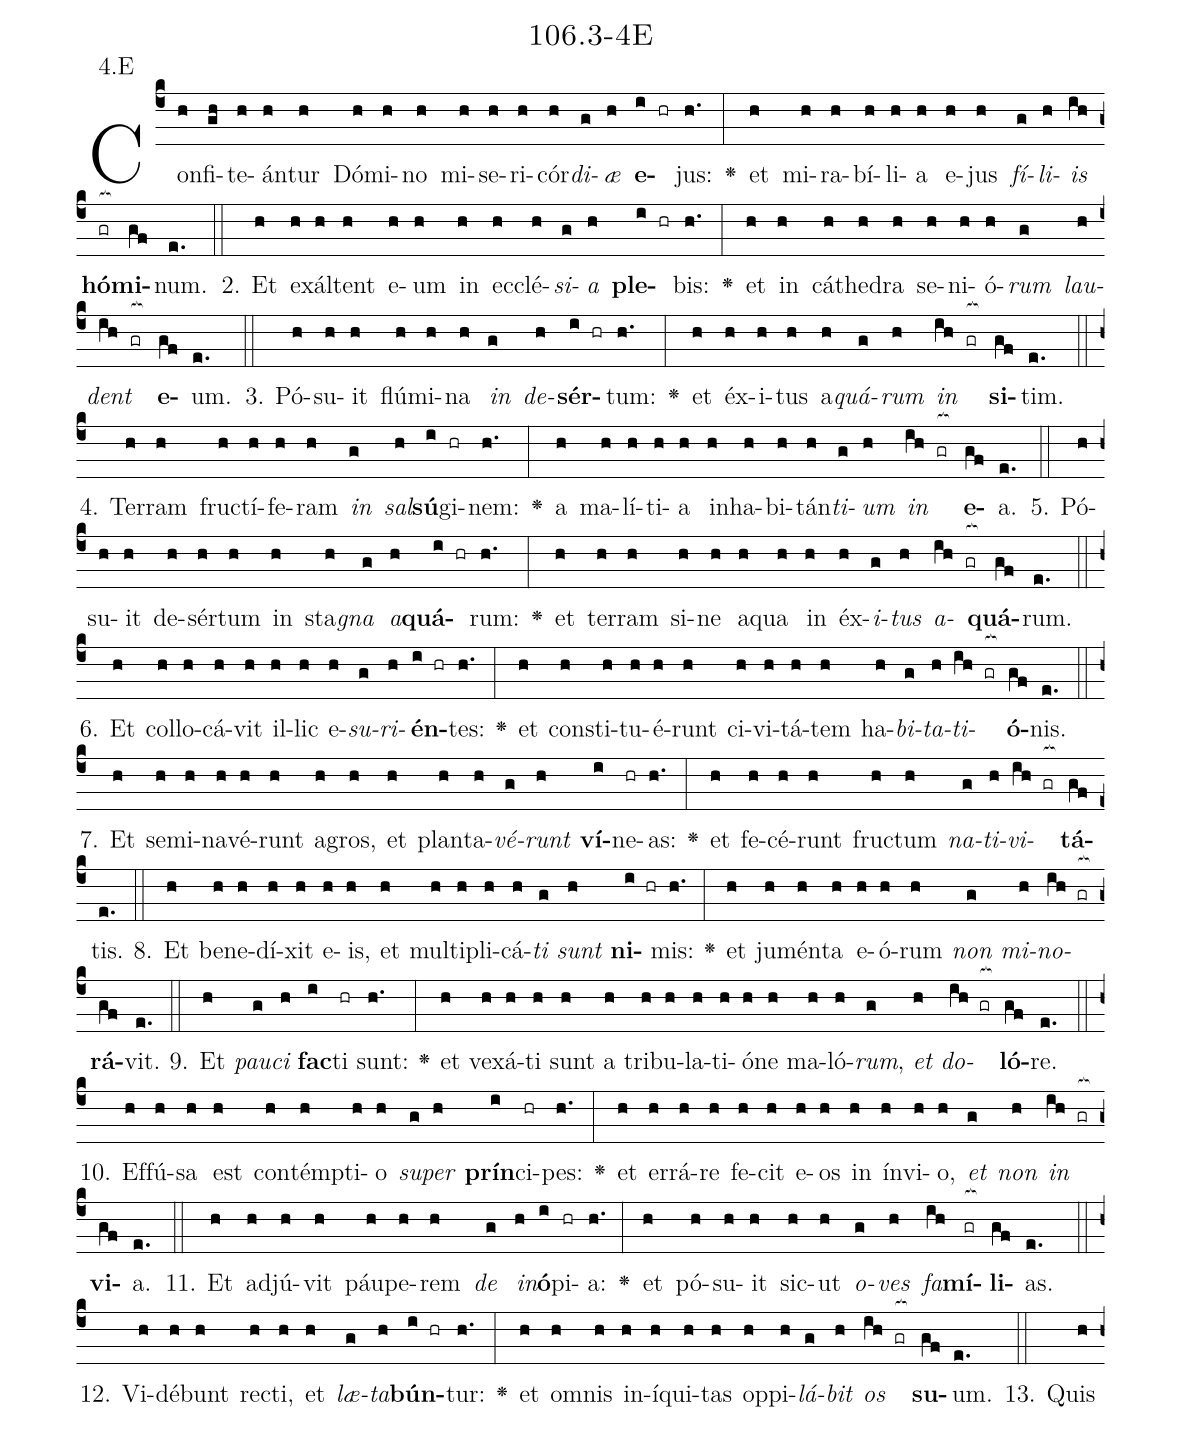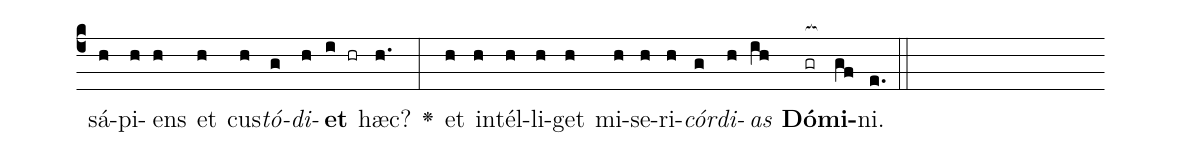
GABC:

name: 106.3-4E;
annotation: 4.E;
%%
(c4)Con(h)fi(gh)te(h)án(h)tur(h) Dó(h)mi(h)no(h) mi(h)se(h)ri(h)cór(h)<i>di</i>(g)<i>æ</i>(h) <b>e</b>(i hr)jus:(h.) <v>\greheightstar</v>(:) et(h) mi(h)ra(h)bí(h)li(h)a(h) e(h)jus(h) <i>fí</i>(g)<i>li</i>(h)<i>is</i>(ih) <b>hó</b>(gr[ocb:1{])<b>mi</b>(gf[ocb:0}])num.(e.) (::)
2. Et(h) ex(h)ál(h)tent(h) e(h)um(h) in(h) ec(h)clé(h)<i>si</i>(g)<i>a</i>(h) <b>ple</b>(i hr)bis:(h.) <v>\greheightstar</v>(:) et(h) in(h) cá(h)the(h)dra(h) se(h)ni(h)ó(h)<i>rum</i>(g) <i>lau</i>(h)<i>dent</i>(ih gr[ocb:1{]) <b>e</b>(gf[ocb:0}])um.(e.) (::)
3. Pó(h)su(h)it(h) flú(h)mi(h)na(h) <i>in</i>(g) <i>de</i>(h)<b>sér</b>(i hr)tum:(h.) <v>\greheightstar</v>(:) et(h) éx(h)i(h)tus(h) a(h)<i>quá</i>(g)<i>rum</i>(h) <i>in</i>(ih gr[ocb:1{]) <b>si</b>(gf[ocb:0}])tim.(e.) (::)
4. Ter(h)ram(h) fruc(h)tí(h)fe(h)ram(h) <i>in</i>(g) <i>sal</i>(h)<b>sú</b>(i)gi(hr)nem:(h.) <v>\greheightstar</v>(:) a(h) ma(h)lí(h)ti(h)a(h) in(h)ha(h)bi(h)tán(h)<i>ti</i>(g)<i>um</i>(h) <i>in</i>(ih gr[ocb:1{]) <b>e</b>(gf[ocb:0}])a.(e.) (::)
5. Pó(h)su(h)it(h) de(h)sér(h)tum(h) in(h) sta(h)<i>gna</i>(g) <i>a</i>(h)<b>quá</b>(i hr)rum:(h.) <v>\greheightstar</v>(:) et(h) ter(h)ram(h) si(h)ne(h) a(h)qua(h) in(h) éx(h)<i>i</i>(g)<i>tus</i>(h) <i>a</i>(ih gr[ocb:1{])<b>quá</b>(gf[ocb:0}])rum.(e.) (::)
6. Et(h) col(h)lo(h)cá(h)vit(h) il(h)lic(h) e(h)<i>su</i>(g)<i>ri</i>(h)<b>én</b>(i hr)tes:(h.) <v>\greheightstar</v>(:) et(h) con(h)sti(h)tu(h)é(h)runt(h) ci(h)vi(h)tá(h)tem(h) ha(h)<i>bi</i>(g)<i>ta</i>(h)<i>ti</i>(ih gr[ocb:1{])<b>ó</b>(gf[ocb:0}])nis.(e.) (::)
7. Et(h) se(h)mi(h)na(h)vé(h)runt(h) a(h)gros,(h) et(h) plan(h)ta(h)<i>vé</i>(g)<i>runt</i>(h) <b>ví</b>(i)ne(hr)as:(h.) <v>\greheightstar</v>(:) et(h) fe(h)cé(h)runt(h) fruc(h)tum(h) <i>na</i>(g)<i>ti</i>(h)<i>vi</i>(ih gr[ocb:1{])<b>tá</b>(gf[ocb:0}])tis.(e.) (::)
8. Et(h) be(h)ne(h)dí(h)xit(h) e(h)is,(h) et(h) mul(h)ti(h)pli(h)cá(h)<i>ti</i>(g) <i>sunt</i>(h) <b>ni</b>(i hr)mis:(h.) <v>\greheightstar</v>(:) et(h) ju(h)mén(h)ta(h) e(h)ó(h)rum(h) <i>non</i>(g) <i>mi</i>(h)<i>no</i>(ih gr[ocb:1{])<b>rá</b>(gf[ocb:0}])vit.(e.) (::)
9. Et(h) <i>pau</i>(g)<i>ci</i>(h) <b>fac</b>(i)ti(hr) sunt:(h.) <v>\greheightstar</v>(:) et(h) ve(h)xá(h)ti(h) sunt(h) a(h) tri(h)bu(h)la(h)ti(h)ó(h)ne(h) ma(h)ló(h)<i>rum</i>,(g) <i>et</i>(h) <i>do</i>(ih gr[ocb:1{])<b>ló</b>(gf[ocb:0}])re.(e.) (::)
10. Ef(h)fú(h)sa(h) est(h) con(h)témp(h)ti(h)o(h) <i>su</i>(g)<i>per</i>(h) <b>prín</b>(i)ci(hr)pes:(h.) <v>\greheightstar</v>(:) et(h) er(h)rá(h)re(h) fe(h)cit(h) e(h)os(h) in(h) ín(h)vi(h)o,(h) <i>et</i>(g) <i>non</i>(h) <i>in</i>(ih gr[ocb:1{]) <b>vi</b>(gf[ocb:0}])a.(e.) (::)
11. Et(h) ad(h)jú(h)vit(h) páu(h)pe(h)rem(h) <i>de</i>(g) <i>in</i>(h)<b>ó</b>(i)pi(hr)a:(h.) <v>\greheightstar</v>(:) et(h) pó(h)su(h)it(h) sic(h)ut(h) <i>o</i>(g)<i>ves</i>(h) <i>fa</i>(ih)<b>mí</b>(gr[ocb:1{])<b>li</b>(gf[ocb:0}])as.(e.) (::)
12. Vi(h)dé(h)bunt(h) rec(h)ti,(h) et(h) <i>læ</i>(g)<i>ta</i>(h)<b>bún</b>(i hr)tur:(h.) <v>\greheightstar</v>(:) et(h) om(h)nis(h) in(h)í(h)qui(h)tas(h) op(h)pi(h)<i>lá</i>(g)<i>bit</i>(h) <i>os</i>(ih gr[ocb:1{]) <b>su</b>(gf[ocb:0}])um.(e.) (::)
13. Quis(h) sá(h)pi(h)ens(h) et(h) cus(h)<i>tó</i>(g)<i>di</i>(h)<b>et</b>(i hr) hæc?(h.) <v>\greheightstar</v>(:) et(h) in(h)tél(h)li(h)get(h) mi(h)se(h)ri(h)<i>cór</i>(g)<i>di</i>(h)<i>as</i>(ih) <b>Dó</b>(gr[ocb:1{])<b>mi</b>(gf[ocb:0}])ni.(e.) (::)
